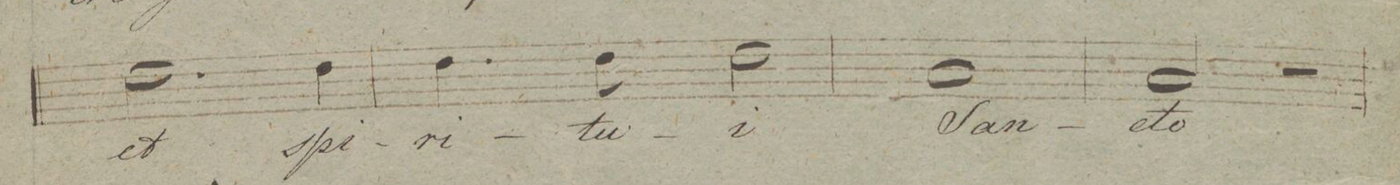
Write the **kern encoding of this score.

**kern	**text	**dynam
*I"Tenore.	*	*
*clefC4	*	*
*k[]	*	*
*met(c|)	*	*
*M2/2	*	*
2.c\	et	.
4c\	spi-	.
=123	=123	=123
4.c\	-ti-	.
8c\	-tu-	.
2c\	-i	.
=124	=124	=124
1G/	San-	.
=125	=125	=125
2G/	-cto	.
2r	.	.
=126	=126	=126
*-	*-	*-
